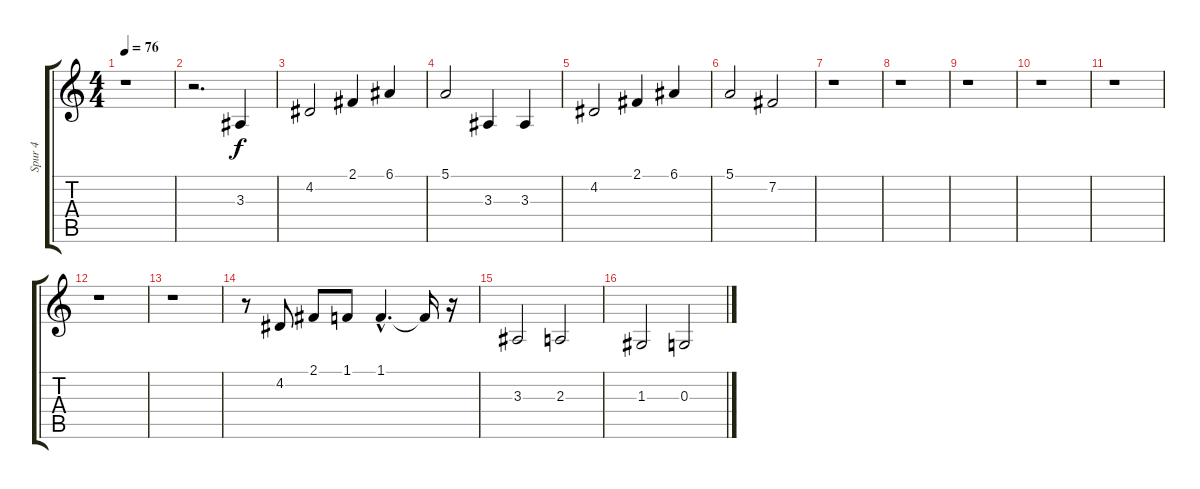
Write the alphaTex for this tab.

\track ("Spur 4" "Spur 4") {instrument violin}
\staff {score tabs}
\tuning (E4 B3 G3 D3 A2 E2) {hide}
\ts (4 4)
\tempo 76
\clef g2
\ks c
r.1{dy f} |
r.2{d} 3.3.4{volume 15} |
4.2.2{volume 15} 2.1.4{volume 15} 6.1.4{volume 16} |
5.1.2{volume 16} 3.3.4 3.3.4 |
4.2.2 2.1.4 6.1.4 |
5.1.2 7.2.2{volume 14} |
r.1 |
r.1 |
r.1 |
r.1 |
r.1 |
r.1 |
r.1 |
r.8 4.2.8{volume 13} 2.1.8{volume 13} 1.1.8{volume 13} 1.1{hac}.4{d volume 14} 1.1{t}.16 r.16 |
3.3.2{volume 14} 2.3.2 |
1.3.2 0.3.2
